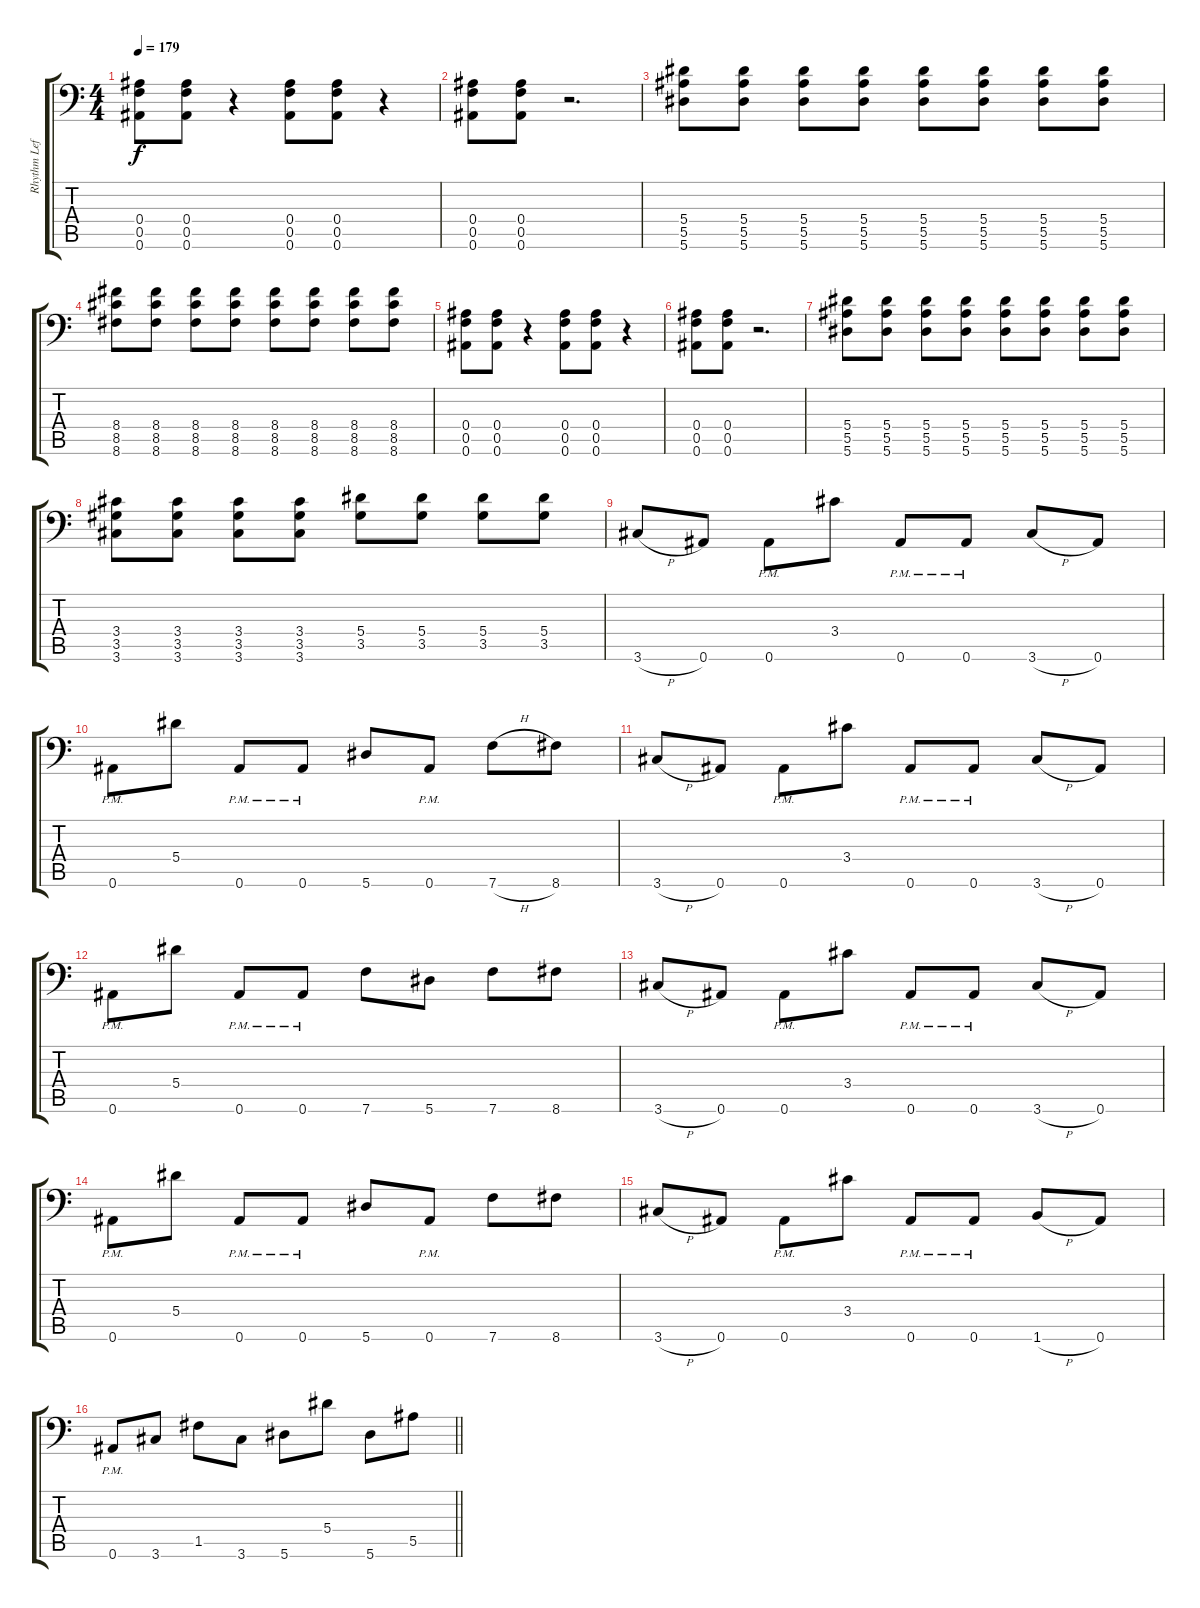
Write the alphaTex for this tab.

\track ("Rhythm Left" "Rhythm Lef") {instrument distortionguitar}
\staff {score tabs}
\tuning (C4 G3 Eb3 Bb2 F2 Bb1) {hide}
\ts (4 4)
\tempo 179
\clef f4
\ks c
(0.4 0.5 0.6).8{dy f} (0.4 0.5 0.6).8 r.4 (0.4 0.5 0.6).8 (0.4 0.5 0.6).8 r.4 |
(0.4 0.5 0.6).8 (0.4 0.5 0.6).8 r.2{d} |
(5.4 5.5 5.6).8 (5.4 5.5 5.6).8 (5.4 5.5 5.6).8 (5.4 5.5 5.6).8 (5.4 5.5 5.6).8 (5.4 5.5 5.6).8 (5.4 5.5 5.6).8 (5.4 5.5 5.6).8 |
(8.4 8.5 8.6).8 (8.4 8.5 8.6).8 (8.4 8.5 8.6).8 (8.4 8.5 8.6).8 (8.4 8.5 8.6).8 (8.4 8.5 8.6).8 (8.4 8.5 8.6).8 (8.4 8.5 8.6).8 |
(0.4 0.5 0.6).8 (0.4 0.5 0.6).8 r.4 (0.4 0.5 0.6).8 (0.4 0.5 0.6).8 r.4 |
(0.4 0.5 0.6).8 (0.4 0.5 0.6).8 r.2{d} |
(5.4 5.5 5.6).8 (5.4 5.5 5.6).8 (5.4 5.5 5.6).8 (5.4 5.5 5.6).8 (5.4 5.5 5.6).8 (5.4 5.5 5.6).8 (5.4 5.5 5.6).8 (5.4 5.5 5.6).8 |
(3.4 3.5 3.6).8 (3.4 3.5 3.6).8 (3.4 3.5 3.6).8 (3.4 3.5 3.6).8 (5.4 3.5).8 (5.4 3.5).8 (5.4 3.5).8 (5.4 3.5).8 |
3.6{h}.8 0.6.8 0.6{pm}.8 3.4.8 0.6{pm}.8 0.6{pm}.8 3.6{h}.8 0.6.8 |
0.6{pm}.8 5.4.8 0.6{pm}.8 0.6{pm}.8 5.6.8 0.6{pm}.8 7.6{h}.8 8.6.8 |
3.6{h}.8 0.6.8 0.6{pm}.8 3.4.8 0.6{pm}.8 0.6{pm}.8 3.6{h}.8 0.6.8 |
0.6{pm}.8 5.4.8 0.6{pm}.8 0.6{pm}.8 7.6.8 5.6.8 7.6.8 8.6.8 |
3.6{h}.8 0.6.8 0.6{pm}.8 3.4.8 0.6{pm}.8 0.6{pm}.8 3.6{h}.8 0.6.8 |
0.6{pm}.8 5.4.8 0.6{pm}.8 0.6{pm}.8 5.6.8 0.6{pm}.8 7.6.8 8.6.8 |
3.6{h}.8 0.6.8 0.6{pm}.8 3.4.8 0.6{pm}.8 0.6{pm}.8 1.6{h}.8 0.6.8 |
\barLineRight lightlight
0.6{pm}.8 3.6.8 1.5.8 3.6.8 5.6.8 5.4.8 5.6.8 5.5.8
